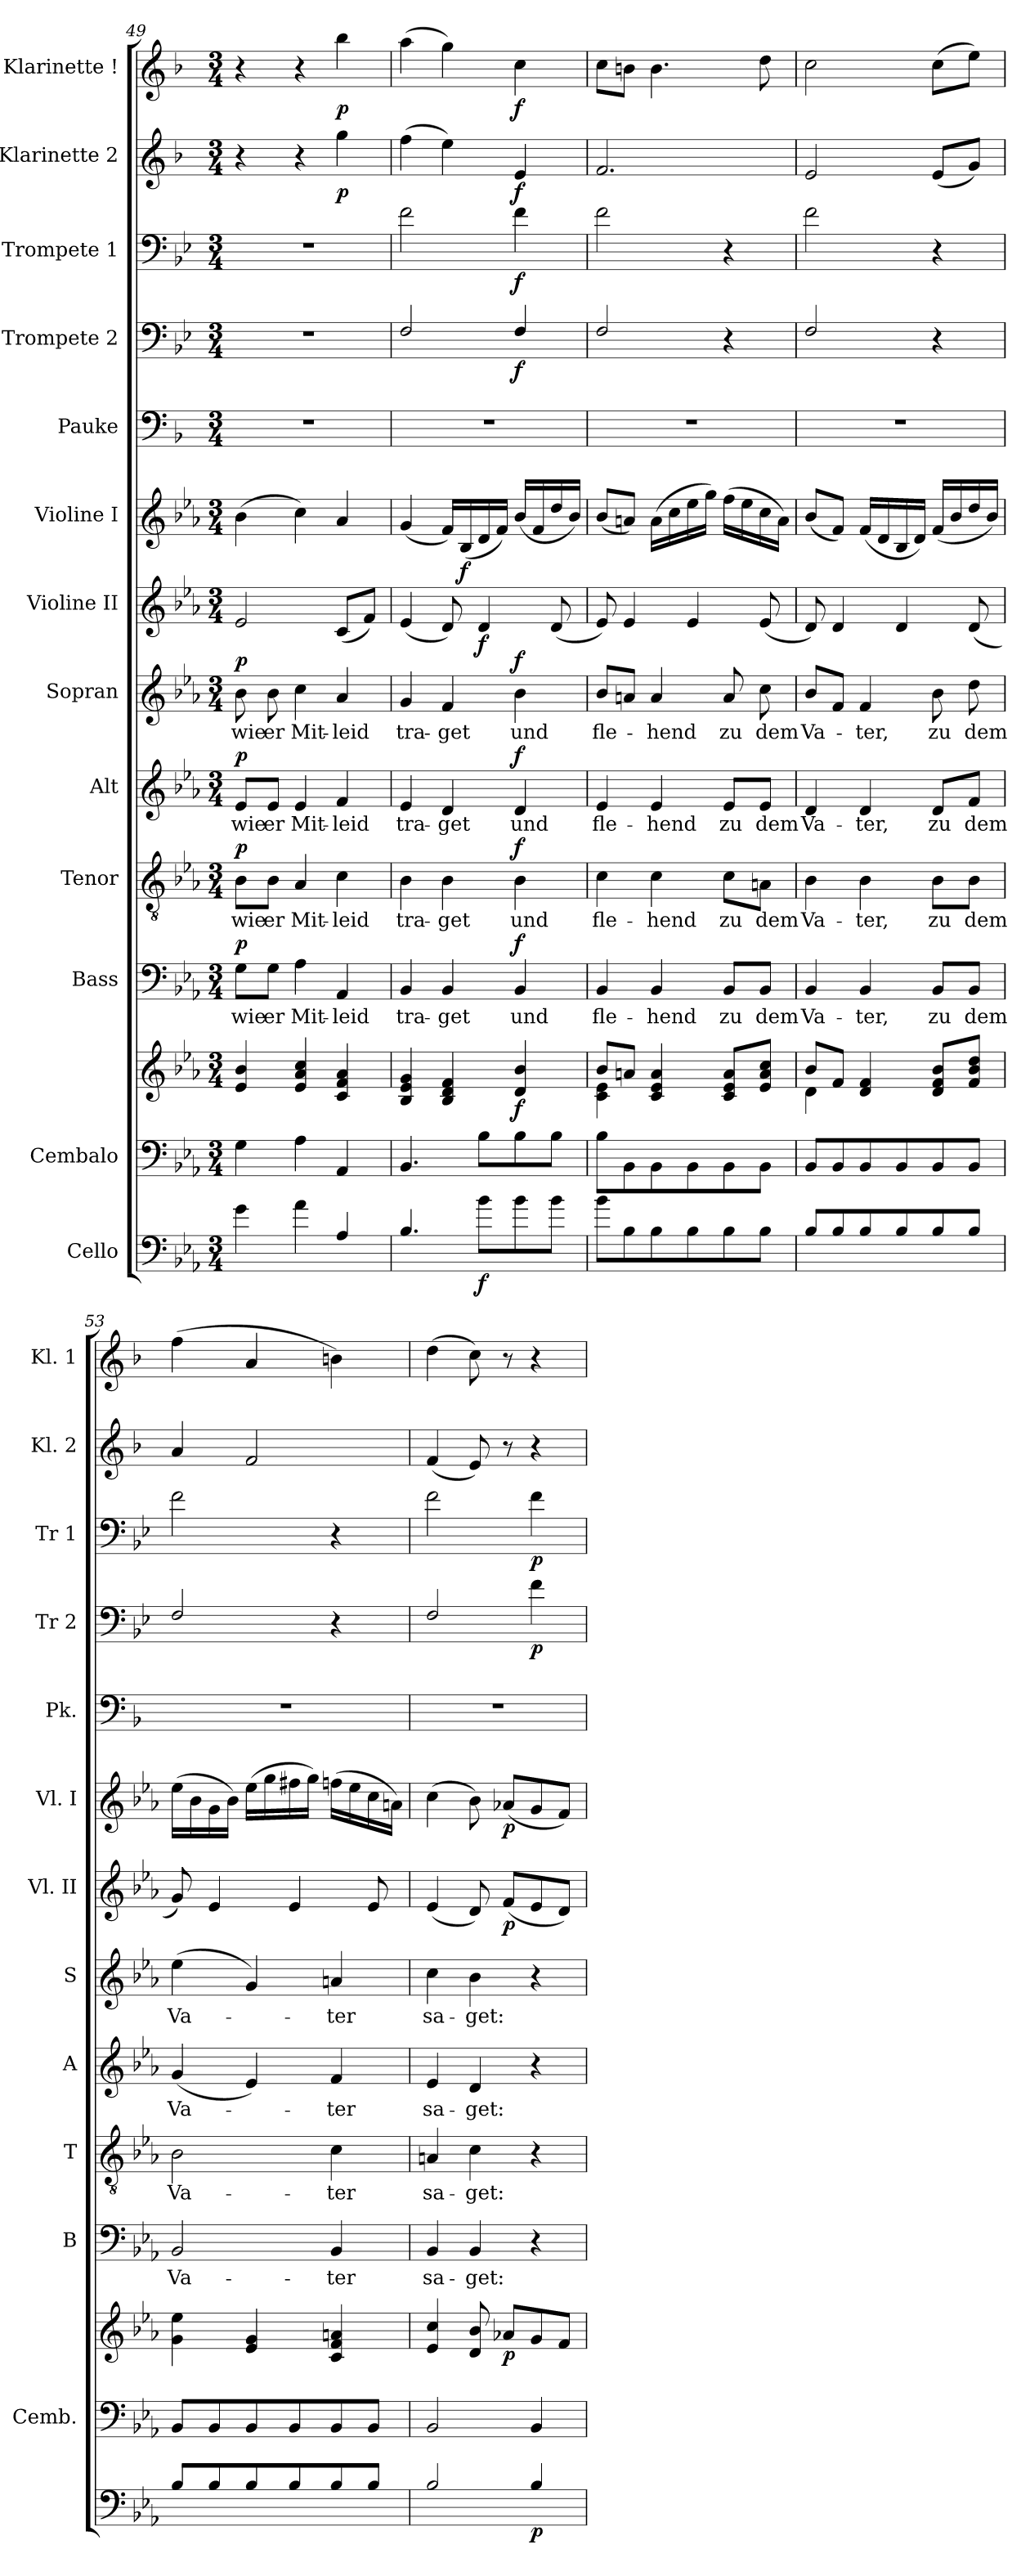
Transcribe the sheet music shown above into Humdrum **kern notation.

**kern	**dynam	**kern	**kern	**dynam	**kern	**text	**dynam	**kern	**text	**dynam	**kern	**text	**dynam	**kern	**text	**dynam	**kern	**dynam	**kern	**dynam	**kern	**kern	**dynam	**kern	**dynam	**kern	**dynam	**kern	**dynam
*part13	*part13	*part12	*part12	*part12	*part11	*part11	*part11	*part10	*part10	*part10	*part9	*part9	*part9	*part8	*part8	*part8	*part7	*part7	*part6	*part6	*part5	*part4	*part4	*part3	*part3	*part2	*part2	*part1	*part1
*staff14	*staff14	*staff13	*staff12	*staff12/13	*staff11	*staff11	*staff11	*staff10	*staff10	*staff10	*staff9	*staff9	*staff9	*staff8	*staff8	*staff8	*staff7	*staff7	*staff6	*staff6	*staff5	*staff4	*staff4	*staff3	*staff3	*staff2	*staff2	*staff1	*staff1
*I"Cello	*	*I"Cembalo	*	*	*I"Bass	*	*	*I"Tenor	*	*	*I"Alt	*	*	*I"Sopran	*	*	*I"Violine II	*	*I"Violine I	*	*I"Pauke	*I"Trompete 2	*	*I"Trompete 1	*	*I"Klarinette 2	*	*I"Klarinette !	*
*	*	*I'Cemb.	*	*	*I'B	*	*	*I'T	*	*	*I'A	*	*	*I'S	*	*	*I'Vl. II	*	*I'Vl. I	*	*I'Pk.	*I'Tr 2	*	*I'Tr 1	*	*I'Kl. 2	*	*I'Kl. 1	*
!!LO:PB:g=z
*clefF4	*	*clefF4	*clefG2	*	*clefF4	*	*	*clefGv2	*	*	*clefG2	*	*	*clefG2	*	*	*clefG2	*	*clefG2	*	*clefF4	*clefF4	*	*clefF4	*	*clefG2	*	*clefG2	*
*ITrd7c12	*	*	*	*	*	*	*	*	*	*	*	*	*	*	*	*	*	*	*	*	*ITrd1c2	*ITrd4c7	*	*ITrd4c7	*	*ITrd1c2	*	*ITrd1c2	*
*k[b-e-a-]	*	*k[b-e-a-]	*k[b-e-a-]	*	*k[b-e-a-]	*	*	*k[b-e-a-]	*	*	*k[b-e-a-]	*	*	*k[b-e-a-]	*	*	*k[b-e-a-]	*	*k[b-e-a-]	*	*k[b-e-a-]	*k[b-e-a-]	*	*k[b-e-a-]	*	*k[b-e-a-]	*	*k[b-e-a-]	*
*E-:	*	*E-:	*E-:	*	*E-:	*	*	*E-:	*	*	*E-:	*	*	*E-:	*	*	*E-:	*	*E-:	*	*E-:	*E-:	*	*E-:	*	*E-:	*	*E-:	*
*M3/4	*	*M3/4	*M3/4	*	*M3/4	*	*	*M3/4	*	*	*M3/4	*	*	*M3/4	*	*	*M3/4	*	*M3/4	*	*M3/4	*M3/4	*	*M3/4	*	*M3/4	*	*M3/4	*
=49	=49	=49	=49	=49	=49	=49	=49	=49	=49	=49	=49	=49	=49	=49	=49	=49	=49	=49	=49	=49	=49	=49	=49	=49	=49	=49	=49	=49	=49
!	!	!	!	!	!	!LO:LY:b	!LO:DY:a	!	!LO:LY:b	!LO:DY:a	!	!LO:LY:b	!LO:DY:a	!	!LO:LY:b	!LO:DY:a	!	!	!	!	!	!	!	!	!	!	!	!	!
4G\	.	4G\	4e-/ 4b-/	.	8G\L	wie	p	8B-\L	wie	p	8e-/L	wie	p	8b-\	wie	p	2e-/	.	(>4b-\	.	2.r	2.r	.	2.r	.	4r	.	4r	.
!	!	!	!	!	!	!LO:LY:b	!	!	!LO:LY:b	!	!	!LO:LY:b	!	!	!LO:LY:b	!	!	!	!	!	!	!	!	!	!	!	!	!	!
.	.	.	.	.	8G\J	er	.	8B-\J	er	.	8e-/J	er	.	8b-\	er	.	.	.	.	.	.	.	.	.	.	.	.	.	.
!	!	!	!	!	!	!LO:LY:b	!	!	!LO:LY:b	!	!	!LO:LY:b	!	!	!LO:LY:b	!	!	!	!	!	!	!	!	!	!	!	!	!	!
4A-\	.	4A-\	4e-/ 4a-/ 4cc/	.	4A-\	Mit-	.	4A-/	Mit-	.	4e-/	Mit-	.	4cc\	Mit-	.	.	.	4cc\)	.	.	.	.	.	.	4r	.	4r	.
!	!	!	!	!	!	!LO:LY:b	!	!	!LO:LY:b	!	!	!LO:LY:b	!	!	!LO:LY:b	!	!	!	!	!	!	!	!	!	!	!	!LO:DY:b	!	!LO:DY:b
4AA-/	.	4AA-/	4c/ 4f/ 4a-/	.	4AA-/	-leid	.	4c\	-leid	.	4f/	-leid	.	4a-/	-leid	.	(<8c/L	.	4a-/	.	.	.	.	.	.	4ff\	p	4aa-\	p
.	.	.	.	.	.	.	.	.	.	.	.	.	.	.	.	.	8f/J)	.	.	.	.	.	.	.	.	.	.	.	.
=50	=50	=50	=50	=50	=50	=50	=50	=50	=50	=50	=50	=50	=50	=50	=50	=50	=50	=50	=50	=50	=50	=50	=50	=50	=50	=50	=50	=50	=50
!	!	!	!	!	!	!LO:LY:b	!	!	!LO:LY:b	!	!	!LO:LY:b	!	!	!LO:LY:b	!	!	!	!	!	!	!	!	!	!	!	!	!	!
4.BB-/	.	4.BB-/	4B-/ 4e-/ 4g/	.	4BB-/	tra-	.	4B-\	tra-	.	4e-/	tra-	.	4g/	tra-	.	(<4e-/	.	(<4g/	.	2.r	2BB-/	.	2B-\	.	(>4ee-\	.	(>4gg\	.
!	!	!	!	!	!	!LO:LY:b	!	!	!LO:LY:b	!	!	!LO:LY:b	!	!	!LO:LY:b	!	!	!	!	!	!	!	!	!	!	!	!	!	!
.	.	.	4B-/ 4d/ 4f/	.	4BB-/	-get	.	4B-\	-get	.	4d/	-get	.	4f/	-get	.	8d/)	.	16f/LL)	.	.	.	.	.	.	4dd\)	.	4ff\)	.
!	!	!	!	!	!	!	!	!	!	!	!	!	!	!	!	!	!	!	!	!LO:DY:b	!	!	!	!	!	!	!	!	!
.	.	.	.	.	.	.	.	.	.	.	.	.	.	.	.	.	.	.	(<16B-/	f	.	.	.	.	.	.	.	.	.
!	!LO:DY:b	!	!	!	!	!	!	!	!	!	!	!	!	!	!	!	!	!LO:DY:b	!	!	!	!	!	!	!	!	!	!	!
8B-\L	f	8B-\L	.	.	.	.	.	.	.	.	.	.	.	.	.	.	4d/	f	16d/	.	.	.	.	.	.	.	.	.	.
.	.	.	.	.	.	.	.	.	.	.	.	.	.	.	.	.	.	.	16f/JJ)	.	.	.	.	.	.	.	.	.	.
!	!	!	!	!LO:DY:b	!	!LO:LY:b	!LO:DY:a	!	!LO:LY:b	!LO:DY:a	!	!LO:LY:b	!LO:DY:a	!	!LO:LY:b	!LO:DY:a	!	!	!	!	!	!	!LO:DY:b	!	!LO:DY:b	!	!LO:DY:b	!	!LO:DY:b
8B-\	.	8B-\	4d/ 4b-/	f	4BB-/	und	f	4B-\	und	f	4d/	und	f	4b-\	und	f	.	.	(<16b-/LL	.	.	4BB-/	f	4B-\	f	4d/	f	4b-\	f
.	.	.	.	.	.	.	.	.	.	.	.	.	.	.	.	.	.	.	16f/	.	.	.	.	.	.	.	.	.	.
8B-\J	.	8B-\J	.	.	.	.	.	.	.	.	.	.	.	.	.	.	(<8d/	.	16dd/	.	.	.	.	.	.	.	.	.	.
.	.	.	.	.	.	.	.	.	.	.	.	.	.	.	.	.	.	.	16b-/JJ)	.	.	.	.	.	.	.	.	.	.
=51	=51	=51	=51	=51	=51	=51	=51	=51	=51	=51	=51	=51	=51	=51	=51	=51	=51	=51	=51	=51	=51	=51	=51	=51	=51	=51	=51	=51	=51
*	*	*	*^	*	*	*	*	*	*	*	*	*	*	*	*	*	*	*	*	*	*	*	*	*	*	*	*	*	*
!	!	!	!	!	!	!	!LO:LY:b	!	!	!LO:LY:b	!	!	!LO:LY:b	!	!	!LO:LY:b	!	!	!	!	!	!	!	!	!	!	!	!	!	!
8B-\L	.	8B-\L	8b-/L	4c\ 4e-\	.	4BB-/	fle-	.	4c\	fle-	.	4e-/	fle-	.	8b-/L	fle-	.	8e-/)	.	(<8b-/L	.	2.r	2BB-/	.	2B-\	.	2.e-/	.	8b-\L	.
8BB-\	.	8BB-\	8an/J	.	.	.	.	.	.	.	.	.	.	.	8an/J	.	.	4e-/	.	8an/J)	.	.	.	.	.	.	.	.	8an\J	.
!	!	!	!	!	!	!	!LO:LY:b	!	!	!LO:LY:b	!	!	!LO:LY:b	!	!	!LO:LY:b	!	!	!	!	!	!	!	!	!	!	!	!	!	!
8BB-\	.	8BB-\	4c/ 4e-/ 4a/	2ryy	.	4BB-/	-hend	.	4c\	-hend	.	4e-/	-hend	.	4a/	-hend	.	.	.	(>16a\LL	.	.	.	.	.	.	.	.	4.a\	.
.	.	.	.	.	.	.	.	.	.	.	.	.	.	.	.	.	.	.	.	16cc\	.	.	.	.	.	.	.	.	.	.
8BB-\	.	8BB-\	.	.	.	.	.	.	.	.	.	.	.	.	.	.	.	4e-/	.	16ee-\	.	.	.	.	.	.	.	.	.	.
.	.	.	.	.	.	.	.	.	.	.	.	.	.	.	.	.	.	.	.	16gg\JJ)	.	.	.	.	.	.	.	.	.	.
!	!	!	!	!	!	!	!LO:LY:b	!	!	!LO:LY:b	!	!	!LO:LY:b	!	!	!LO:LY:b	!	!	!	!	!	!	!	!	!	!	!	!	!	!
8BB-\	.	8BB-\	8c/ 8e-/ 8a/L	.	.	8BB-/L	zu	.	8c\L	zu	.	8e-/L	zu	.	8a/	zu	.	.	.	(>16ff\LL	.	.	4r	.	4r	.	.	.	.	.
.	.	.	.	.	.	.	.	.	.	.	.	.	.	.	.	.	.	.	.	16ee-\	.	.	.	.	.	.	.	.	.	.
!	!	!	!	!	!	!	!LO:LY:b	!	!	!LO:LY:b	!	!	!LO:LY:b	!	!	!LO:LY:b	!	!	!	!	!	!	!	!	!	!	!	!	!	!
8BB-\J	.	8BB-\J	8e-/ 8a/ 8cc/J	.	.	8BB-/J	dem	.	8An\J	dem	.	8e-/J	dem	.	8cc\	dem	.	(<8e-/	.	16cc\	.	.	.	.	.	.	.	.	8cc\	.
.	.	.	.	.	.	.	.	.	.	.	.	.	.	.	.	.	.	.	.	16a\JJ)	.	.	.	.	.	.	.	.	.	.
=52	=52	=52	=52	=52	=52	=52	=52	=52	=52	=52	=52	=52	=52	=52	=52	=52	=52	=52	=52	=52	=52	=52	=52	=52	=52	=52	=52	=52	=52	=52
!	!	!	!	!	!	!	!LO:LY:b	!	!	!LO:LY:b	!	!	!LO:LY:b	!	!	!LO:LY:b	!	!	!	!	!	!	!	!	!	!	!	!	!	!
8BB-/L	.	8BB-/L	8b-/L	4d\	.	4BB-/	Va-	.	4B-\	Va-	.	4d/	Va-	.	8b-/L	Va-	.	8d/)	.	(<8b-/L	.	2.r	2BB-/	.	2B-\	.	2d/	.	2b-\	.
8BB-/	.	8BB-/	8f/J	.	.	.	.	.	.	.	.	.	.	.	8f/J	.	.	4d/	.	8f/J)	.	.	.	.	.	.	.	.	.	.
!	!	!	!	!	!	!	!LO:LY:b	!	!	!LO:LY:b	!	!	!LO:LY:b	!	!	!LO:LY:b	!	!	!	!	!	!	!	!	!	!	!	!	!	!
8BB-/	.	8BB-/	4d/ 4f/	2ryy	.	4BB-/	-ter,	.	4B-\	-ter,	.	4d/	-ter,	.	4f/	-ter,	.	.	.	(<16f/LL	.	.	.	.	.	.	.	.	.	.
.	.	.	.	.	.	.	.	.	.	.	.	.	.	.	.	.	.	.	.	16d/	.	.	.	.	.	.	.	.	.	.
8BB-/	.	8BB-/	.	.	.	.	.	.	.	.	.	.	.	.	.	.	.	4d/	.	16B-/	.	.	.	.	.	.	.	.	.	.
.	.	.	.	.	.	.	.	.	.	.	.	.	.	.	.	.	.	.	.	16d/JJ)	.	.	.	.	.	.	.	.	.	.
!	!	!	!	!	!	!	!LO:LY:b	!	!	!LO:LY:b	!	!	!LO:LY:b	!	!	!LO:LY:b	!	!	!	!	!	!	!	!	!	!	!	!	!	!
8BB-/	.	8BB-/	8d/ 8f/ 8b-/L	.	.	8BB-/L	zu	.	8B-\L	zu	.	8d/L	zu	.	8b-\	zu	.	.	.	(<16f/LL	.	.	4r	.	4r	.	(<8d/L	.	(>8b-\L	.
.	.	.	.	.	.	.	.	.	.	.	.	.	.	.	.	.	.	.	.	16b-/	.	.	.	.	.	.	.	.	.	.
!	!	!	!	!	!	!	!LO:LY:b	!	!	!LO:LY:b	!	!	!LO:LY:b	!	!	!LO:LY:b	!	!	!	!	!	!	!	!	!	!	!	!	!	!
8BB-/J	.	8BB-/J	8f/ 8b-/ 8dd/J	.	.	8BB-/J	dem	.	8B-\J	dem	.	8f/J	dem	.	8dd\	dem	.	(<8d/	.	16dd/	.	.	.	.	.	.	8f/J)	.	8dd\J)	.
.	.	.	.	.	.	.	.	.	.	.	.	.	.	.	.	.	.	.	.	16b-/JJ)	.	.	.	.	.	.	.	.	.	.
*	*	*	*v	*v	*	*	*	*	*	*	*	*	*	*	*	*	*	*	*	*	*	*	*	*	*	*	*	*	*	*
=53	=53	=53	=53	=53	=53	=53	=53	=53	=53	=53	=53	=53	=53	=53	=53	=53	=53	=53	=53	=53	=53	=53	=53	=53	=53	=53	=53	=53	=53
!	!	!	!	!	!	!LO:LY:b	!	!	!LO:LY:b	!	!	!LO:LY:b	!	!	!LO:LY:b	!	!	!	!	!	!	!	!	!	!	!	!	!	!
8BB-/L	.	8BB-/L	4g\ 4ee-\	.	2BB-/	Va-	.	2B-\	Va-	.	(<4g/	Va-	.	(>4ee-\	Va-	.	8g/)	.	(>16ee-\LL	.	2.r	2BB-/	.	2B-\	.	4g/	.	(>4ee-\	.
.	.	.	.	.	.	.	.	.	.	.	.	.	.	.	.	.	.	.	16b-\	.	.	.	.	.	.	.	.	.	.
8BB-/	.	8BB-/	.	.	.	.	.	.	.	.	.	.	.	.	.	.	4e-/	.	16g\	.	.	.	.	.	.	.	.	.	.
.	.	.	.	.	.	.	.	.	.	.	.	.	.	.	.	.	.	.	16b-\JJ)	.	.	.	.	.	.	.	.	.	.
8BB-/	.	8BB-/	4e-/ 4g/	.	.	.	.	.	.	.	4e-/)	.	.	4g/)	.	.	.	.	(>16ee-\LL	.	.	.	.	.	.	2e-/	.	4g/	.
.	.	.	.	.	.	.	.	.	.	.	.	.	.	.	.	.	.	.	16gg\	.	.	.	.	.	.	.	.	.	.
8BB-/	.	8BB-/	.	.	.	.	.	.	.	.	.	.	.	.	.	.	4e-/	.	16ff#X\	.	.	.	.	.	.	.	.	.	.
.	.	.	.	.	.	.	.	.	.	.	.	.	.	.	.	.	.	.	16gg\JJ)	.	.	.	.	.	.	.	.	.	.
!	!	!	!	!	!	!LO:LY:b	!	!	!LO:LY:b	!	!	!LO:LY:b	!	!	!LO:LY:b	!	!	!	!	!	!	!	!	!	!	!	!	!	!
8BB-/	.	8BB-/	4c/ 4f/ 4an/	.	4BB-/	-ter	.	4c\	-ter	.	4f/	-ter	.	4an/	-ter	.	.	.	(>16ffn\LL	.	.	4r	.	4r	.	.	.	4an\)	.
.	.	.	.	.	.	.	.	.	.	.	.	.	.	.	.	.	.	.	16ee-\	.	.	.	.	.	.	.	.	.	.
8BB-/J	.	8BB-/J	.	.	.	.	.	.	.	.	.	.	.	.	.	.	8e-/	.	16cc\	.	.	.	.	.	.	.	.	.	.
.	.	.	.	.	.	.	.	.	.	.	.	.	.	.	.	.	.	.	16an\JJ)	.	.	.	.	.	.	.	.	.	.
=54	=54	=54	=54	=54	=54	=54	=54	=54	=54	=54	=54	=54	=54	=54	=54	=54	=54	=54	=54	=54	=54	=54	=54	=54	=54	=54	=54	=54	=54
!	!	!	!	!	!	!LO:LY:b	!	!	!LO:LY:b	!	!	!LO:LY:b	!	!	!LO:LY:b	!	!	!	!	!	!	!	!	!	!	!	!	!	!
2BB-/	.	2BB-/	4e-/ 4cc/	.	4BB-/	sa-	.	4An/	sa-	.	4e-/	sa-	.	4cc\	sa-	.	(<4e-/	.	(>4cc\	.	2.r	2BB-/	.	2B-\	.	(<4e-/	.	(>4cc\	.
!	!	!	!	!	!	!LO:LY:b	!	!	!LO:LY:b	!	!	!LO:LY:b	!	!	!LO:LY:b	!	!	!	!	!	!	!	!	!	!	!	!	!	!
.	.	.	8d/ 8b-/	.	4BB-/	-get:	.	4c\	-get:	.	4d/	-get:	.	4b-\	-get:	.	8d/)	.	8b-\)	.	.	.	.	.	.	8d/)	.	8b-\)	.
!	!	!	!	!LO:DY:b	!	!	!	!	!	!	!	!	!	!	!	!	!	!LO:DY:b	!	!LO:DY:b	!	!	!	!	!	!	!	!	!
.	.	.	8a-X/L	p	.	.	.	.	.	.	.	.	.	.	.	.	(<8f/L	p	(<8a-X/L	p	.	.	.	.	.	8r	.	8r	.
!	!LO:DY:b	!	!	!	!	!	!	!	!	!	!	!	!	!	!	!	!	!	!	!	!	!	!LO:DY:b	!	!LO:DY:b	!	!	!	!
4BB-/	p	4BB-/	8g/	.	4r	.	.	4r	.	.	4r	.	.	4r	.	.	8e-/	.	8g/	.	.	4B-\	p	4B-\	p	4r	.	4r	.
.	.	.	8f/J	.	.	.	.	.	.	.	.	.	.	.	.	.	8d/J)	.	8f/J)	.	.	.	.	.	.	.	.	.	.
=	=	=	=	=	=	=	=	=	=	=	=	=	=	=	=	=	=	=	=	=	=	=	=	=	=	=	=	=	=
*-	*-	*-	*-	*-	*-	*-	*-	*-	*-	*-	*-	*-	*-	*-	*-	*-	*-	*-	*-	*-	*-	*-	*-	*-	*-	*-	*-	*-	*-
